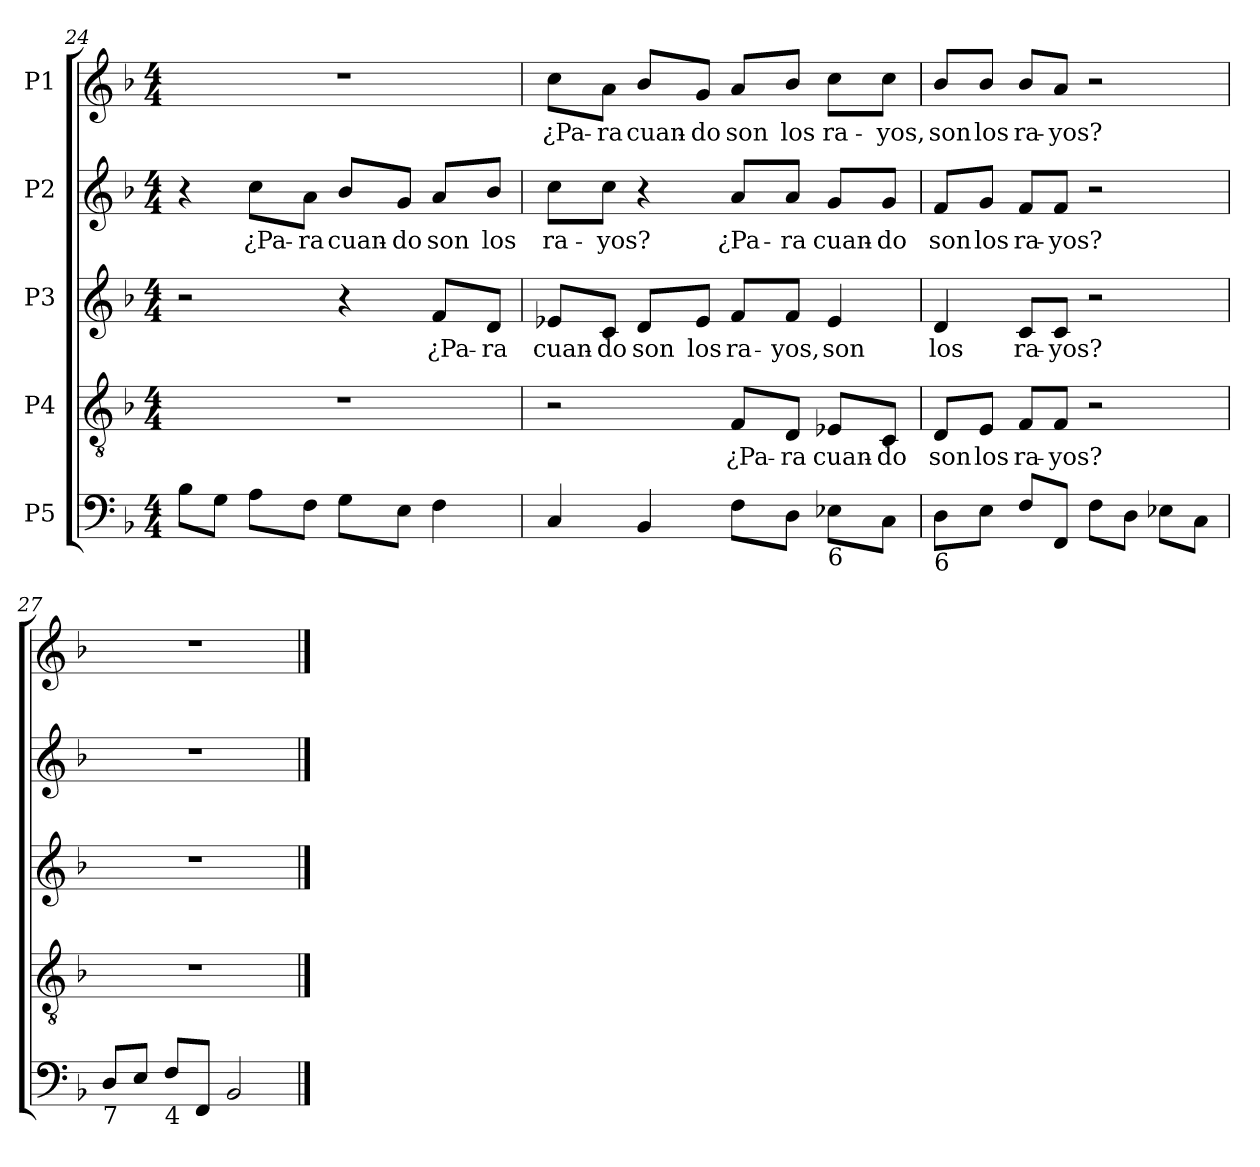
**kern	**kern	**text	**kern	**text	**kern	**text	**kern	**text
*part5	*part4	*part4	*part3	*part3	*part2	*part2	*part1	*part1
*staff5	*staff4	*staff4	*staff3	*staff3	*staff2	*staff2	*staff1	*staff1
*I"P5	*I"P4	*	*I"P3	*	*I"P2	*	*I"P1	*
!!LO:PB:g=z
*clefF4	*clefGv2	*	*clefG2	*	*clefG2	*	*clefG2	*
*	*ITrd7c12	*	*	*	*	*	*	*
*k[b-]	*k[b-]	*	*k[b-]	*	*k[b-]	*	*k[b-]	*
*F:	*F:	*	*F:	*	*F:	*	*F:	*
*M4/4	*M4/4	*	*M4/4	*	*M4/4	*	*M4/4	*
=24	=24	=24	=24	=24	=24	=24	=24	=24
8B-i\L	1r	.	2r	.	4r	.	1r	.
8Gi\J	.	.	.	.	.	.	.	.
!	!	!	!	!	!	!LO:LY:b:color=#000000	!	!
8Ai\L	.	.	.	.	8cci\L	¿Pa-	.	.
!	!	!	!	!	!	!LO:LY:b:color=#000000	!	!
8Fi\J	.	.	.	.	8ai\J	-ra	.	.
!	!	!	!	!	!	!LO:LY:b:color=#000000	!	!
8Gi\L	.	.	4r	.	8b-i/L	cuan-	.	.
!	!	!	!	!	!	!LO:LY:b:color=#000000	!	!
8Ei\J	.	.	.	.	8gi/J	-do	.	.
!	!	!	!	!LO:LY:b:color=#000000	!	!	!	!
!	!	!	!	!	!	!LO:LY:b:color=#000000	!	!
4Fi\	.	.	8fi/L	¿Pa-	8ai/L	son	.	.
!	!	!	!	!LO:LY:b:color=#000000	!	!	!	!
!	!	!	!	!	!	!LO:LY:b:color=#000000	!	!
.	.	.	8di/J	-ra	8b-i/J	los	.	.
=25	=25	=25	=25	=25	=25	=25	=25	=25
!	!	!	!	!LO:LY:b:color=#000000	!	!	!	!
!	!	!	!	!	!	!LO:LY:b:color=#000000	!	!
!	!	!	!	!	!	!	!	!LO:LY:b:color=#000000
4Ci/	2r	.	8e-Xi/L	cuan-	8cci\L	ra-	8cci\L	¿Pa-
!	!	!	!	!LO:LY:b:color=#000000	!	!	!	!
!	!	!	!	!	!	!LO:LY:b:color=#000000	!	!
!	!	!	!	!	!	!	!	!LO:LY:b:color=#000000
.	.	.	8ci/J	-do	8cci\J	-yos?	8ai\J	-ra
!	!	!	!	!LO:LY:b:color=#000000	!	!	!	!
!	!	!	!	!	!	!	!	!LO:LY:b:color=#000000
4BB-i/	.	.	8di/L	son	4r	.	8b-i/L	cuan-
!	!	!	!	!LO:LY:b:color=#000000	!	!	!	!
!	!	!	!	!	!	!	!	!LO:LY:b:color=#000000
.	.	.	8e-i/J	los	.	.	8gi/J	-do
!	!	!LO:LY:b:color=#000000	!	!	!	!	!	!
!	!	!	!	!LO:LY:b:color=#000000	!	!	!	!
!	!	!	!	!	!	!LO:LY:b:color=#000000	!	!
!	!	!	!	!	!	!	!	!LO:LY:b:color=#000000
8Fi\L	8FFi/L	¿Pa-	8fi/L	ra-	8ai/L	¿Pa-	8ai/L	son
!	!	!LO:LY:b:color=#000000	!	!	!	!	!	!
!	!	!	!	!LO:LY:b:color=#000000	!	!	!	!
!	!	!	!	!	!	!LO:LY:b:color=#000000	!	!
!	!	!	!	!	!	!	!	!LO:LY:b:color=#000000
8Di\J	8DDi/J	-ra	8fi/J	-yos,	8ai/J	-ra	8b-i/J	los
!	!	!LO:LY:b:color=#000000	!	!	!	!	!	!
!	!	!	!	!LO:LY:b:color=#000000	!	!	!	!
!	!	!	!	!	!	!LO:LY:b:color=#000000	!	!
!LO:TX:b:t=6	!	!	!	!	!	!	!	!
!	!	!	!	!	!	!	!	!LO:LY:b:color=#000000
8E-Xi\L	8EE-Xi/L	cuan-	4e-i/	son	8gi/L	cuan-	8cci\L	ra-
!	!	!LO:LY:b:color=#000000	!	!	!	!	!	!
!	!	!	!	!	!	!LO:LY:b:color=#000000	!	!
!	!	!	!	!	!	!	!	!LO:LY:b:color=#000000
8Ci\J	8CCi/J	-do	.	.	8gi/J	-do	8cci\J	-yos,
!!LO:LB:g=z
=26	=26	=26	=26	=26	=26	=26	=26	=26
!	!	!LO:LY:b:color=#000000	!	!	!	!	!	!
!	!	!	!	!LO:LY:b:color=#000000	!	!	!	!
!	!	!	!	!	!	!LO:LY:b:color=#000000	!	!
!LO:TX:b:t=6	!	!	!	!	!	!	!	!
!	!	!	!	!	!	!	!	!LO:LY:b:color=#000000
8Di\L	8DDi/L	son	4di/	los	8fi/L	son	8b-i/L	son
!	!	!LO:LY:b:color=#000000	!	!	!	!	!	!
!	!	!	!	!	!	!LO:LY:b:color=#000000	!	!
!	!	!	!	!	!	!	!	!LO:LY:b:color=#000000
8Ei\J	8EEi/J	los	.	.	8gi/J	los	8b-i/J	los
!	!	!LO:LY:b:color=#000000	!	!	!	!	!	!
!	!	!	!	!LO:LY:b:color=#000000	!	!	!	!
!	!	!	!	!	!	!LO:LY:b:color=#000000	!	!
!	!	!	!	!	!	!	!	!LO:LY:b:color=#000000
8Fi/L	8FFi/L	ra-	8ci/L	ra-	8fi/L	ra-	8b-i/L	ra-
!	!	!LO:LY:b:color=#000000	!	!	!	!	!	!
!	!	!	!	!LO:LY:b:color=#000000	!	!	!	!
!	!	!	!	!	!	!LO:LY:b:color=#000000	!	!
!	!	!	!	!	!	!	!	!LO:LY:b:color=#000000
8FFi/J	8FFi/J	-yos?	8ci/J	-yos?	8fi/J	-yos?	8ai/J	-yos?
8Fi\L	2r	.	2r	.	2r	.	2r	.
8Di\J	.	.	.	.	.	.	.	.
8E-Xi\L	.	.	.	.	.	.	.	.
8Ci\J	.	.	.	.	.	.	.	.
=27	=27	=27	=27	=27	=27	=27	=27	=27
!LO:TX:b:t=7	!	!	!	!	!	!	!	!
8Di/L	1r	.	1r	.	1r	.	1r	.
8Ei/J	.	.	.	.	.	.	.	.
!LO:TX:b:t=4	!	!	!	!	!	!	!	!
8Fi/L	.	.	.	.	.	.	.	.
8FFi/J	.	.	.	.	.	.	.	.
2BB-i/	.	.	.	.	.	.	.	.
==	==	==	==	==	==	==	==	==
*-	*-	*-	*-	*-	*-	*-	*-	*-
